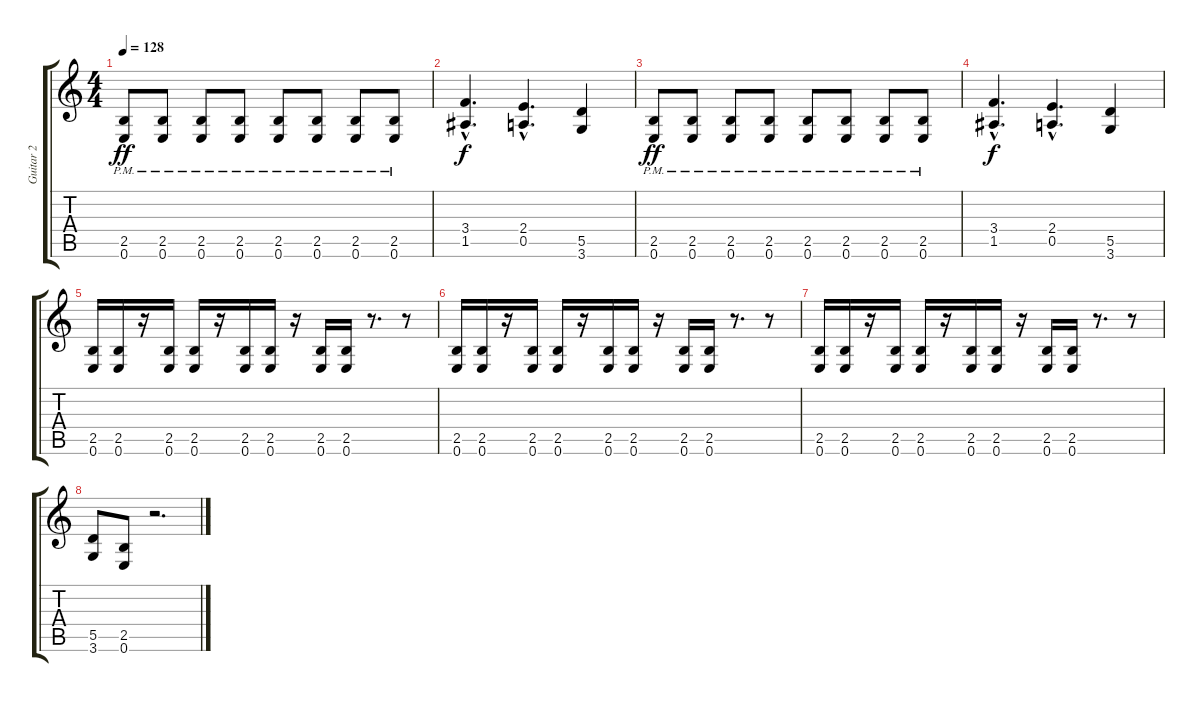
\track ("Guitar 2" "Guitar 2") {instrument overdrivenguitar}
\staff {score tabs}
\tuning (E4 B3 G3 D3 A2 E2) {hide}
\ts (4 4)
\tempo 128
\clef g2
\ks c
(2.5{pm} 0.6{pm}).8{dy ff} (2.5{pm} 0.6{pm}).8 (2.5{pm} 0.6{pm}).8 (2.5{pm} 0.6{pm}).8 (2.5{pm} 0.6{pm}).8 (2.5{pm} 0.6{pm}).8 (2.5{pm} 0.6{pm}).8 (2.5{pm} 0.6{pm}).8 |
(3.4{hac} 1.5{hac}).4{d dy f} (2.4{hac} 0.5{hac}).4{d} (5.5 3.6).4 |
(2.5{pm} 0.6{pm}).8{dy ff} (2.5{pm} 0.6{pm}).8 (2.5{pm} 0.6{pm}).8 (2.5{pm} 0.6{pm}).8 (2.5{pm} 0.6{pm}).8 (2.5{pm} 0.6{pm}).8 (2.5{pm} 0.6{pm}).8 (2.5{pm} 0.6{pm}).8 |
(3.4{hac} 1.5{hac}).4{d dy f} (2.4{hac} 0.5{hac}).4{d} (5.5 3.6).4 |
(2.5 0.6).16 (2.5 0.6).16 r.16 (2.5 0.6).16 (2.5 0.6).16 r.16 (2.5 0.6).16 (2.5 0.6).16 r.16 (2.5 0.6).16 (2.5 0.6).16 r.8{d} r.8 |
(2.5 0.6).16 (2.5 0.6).16 r.16 (2.5 0.6).16 (2.5 0.6).16 r.16 (2.5 0.6).16 (2.5 0.6).16 r.16 (2.5 0.6).16 (2.5 0.6).16 r.8{d} r.8 |
(2.5 0.6).16 (2.5 0.6).16 r.16 (2.5 0.6).16 (2.5 0.6).16 r.16 (2.5 0.6).16 (2.5 0.6).16 r.16 (2.5 0.6).16 (2.5 0.6).16 r.8{d} r.8 |
(5.5 3.6).8 (2.5 0.6).8 r.2{d}
